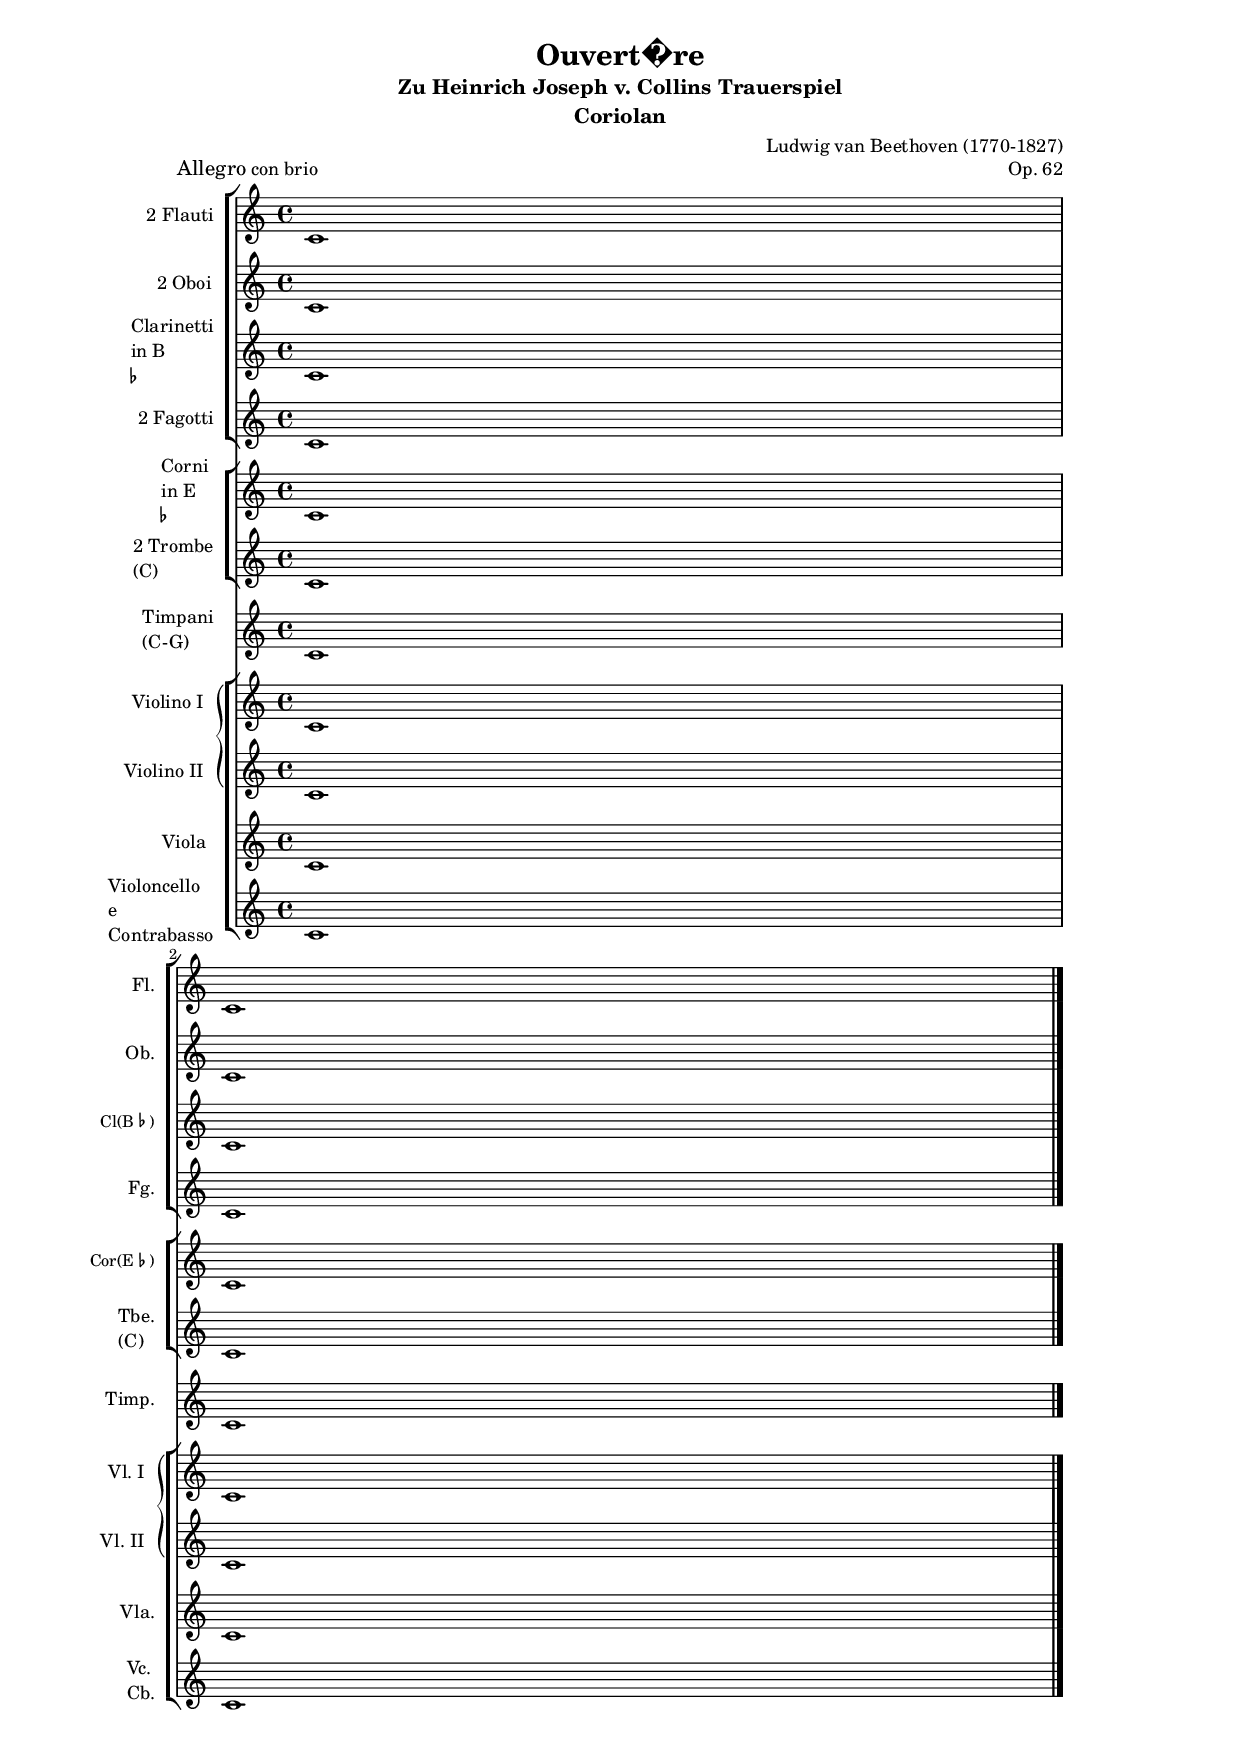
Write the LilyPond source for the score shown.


\version "2.3.17"


% Ugh, we need to override some LaTeX titling stuff
\header {
  title =	"Ouvert�re"
  subtitle =	"Zu Heinrich Joseph v. Collins Trauerspiel"
  subsubtitle =	\markup { \large \bold "Coriolan" }
  opus = "Op. 62"
  piece = \markup { \large Allegro con brio }
  composer = 	 "Ludwig van Beethoven (1770-1827)"

texidoc = "@cindex Orchestra Score
@cindex Coriolan Score
In an orchestral score (Beethoven's Coriolan overture), there are 
different instrument groups, and some of the instruments may be
transposed. Instruments are indicated either with a long or short name.
" }

#(set-global-staff-size 16)

raisedFlat = \markup { \raise #0.4 \smaller \smaller \flat  }



flauti =  \relative c' {
  \set Staff.instrument = #"2 Flauti"
  \set Staff.instr = #"Fl."
  \time 4/4
  c1 
  \break c
%  \break c
%  \break c
  \bar"|."
}

oboi =  \relative c' {
  \set Staff.instrument = #"2 Oboi"
  \set Staff.instr = #"Ob."
  c1 c
}

clarinetti =  \relative c' {
    \set Staff.instrument = \markup { \column < "Clarinetti" { "in B" \raisedFlat } > }
    \set Staff.instr = \markup { \smaller  { "Cl(B" \raisedFlat ")" } }

  c1 c
}

fagotti =  \relative c' {
  \set Staff.instrument = #"2 Fagotti"
  \set Staff.instr = #"Fg."
  c1 c
}

corni =  \relative c' {
    \set Staff.instrument = \markup { \column < "Corni" { "in E" \raisedFlat } > }
    \set Staff.instr = \markup { \smaller  { "Cor(E" \raisedFlat ")" } }

  c1 c
}

trombe =  \relative c' {
  \set Staff.instrument = \markup \column < "2 Trombe" "(C)" >
  \set Staff.instr = \markup \column <  "Tbe." "(C)" >

  c1 c
}

timpani =  \relative c' {
  \set Staff.instrument = \markup \column < "Timpani" "(C-G)" >
  \set Staff.instr = #"Timp."

  c1 c
}

violinoI =  \relative c' {
  \set Staff.instrument = #"Violino I  "
  \set Staff.instr = #"Vl. I  "
  c1 c
}

violinoII =  \relative c' {
  \set Staff.instrument = #"Violino II  "
  \set Staff.instr = #"Vl. II  "
  c1 c
}

viola =  \relative c' {
  \set Staff.instrument = #"Viola"
  \set Staff.instr = #"Vla."
  c1 c 
  %c
}

violoncello =  \relative c' {
  \set Staff.instrument = \markup \column < "Violoncello" "e" "Contrabasso" >
  \set Staff.instr = \markup \column <  "Vc." "Cb." >
  c1 c
}


% ugf, must be here?
\bookpaper {
    indent=10.0\mm
    linewidth=150.0\mm
}

#(set-global-staff-size 16)
\book {
    \score {
      << 
	\context StaffGroup ="legni" << 
	  \context Staff ="flauti" \flauti
	  \context Staff ="oboi" \oboi
	  \context Staff ="clarinetti" \clarinetti 
	  \context Staff ="fagotti" \fagotti 
	>>
	\context StaffGroup ="ottoni" <<
	  \context Staff ="corni" \corni
	  \context Staff ="trombe" \trombe
	>>
	\context StaffGroup ="timpani" <<
	  \context Staff ="timpani" \timpani
	 { 
	   \skip 1 
	   % Hmm: this forces a staff-bracket, that's good!
	   % However, I can't find where is decided on staff-bracket yes/no
	 }
	>>
	\context StaffGroup ="archi" <<
	  \context GrandStaff ="violini" <<
	    \context Staff ="violinoI" \violinoI
	    \context Staff ="violinoII" \violinoII
	  >>
	  \context Staff ="viola" \viola
	  \context Staff ="violoncello" \violoncello
	>>
      >>
      \paper {
	  \context {
	      \RemoveEmptyStaffContext
	  }
	  \context {
	      \Score
	      \override TimeSignature #'style = #'C
	  }
      }
    }
    % this is ignored?
    \bookpaper {
	indent=10.0\mm
	linewidth=150.0\mm
    }
}
